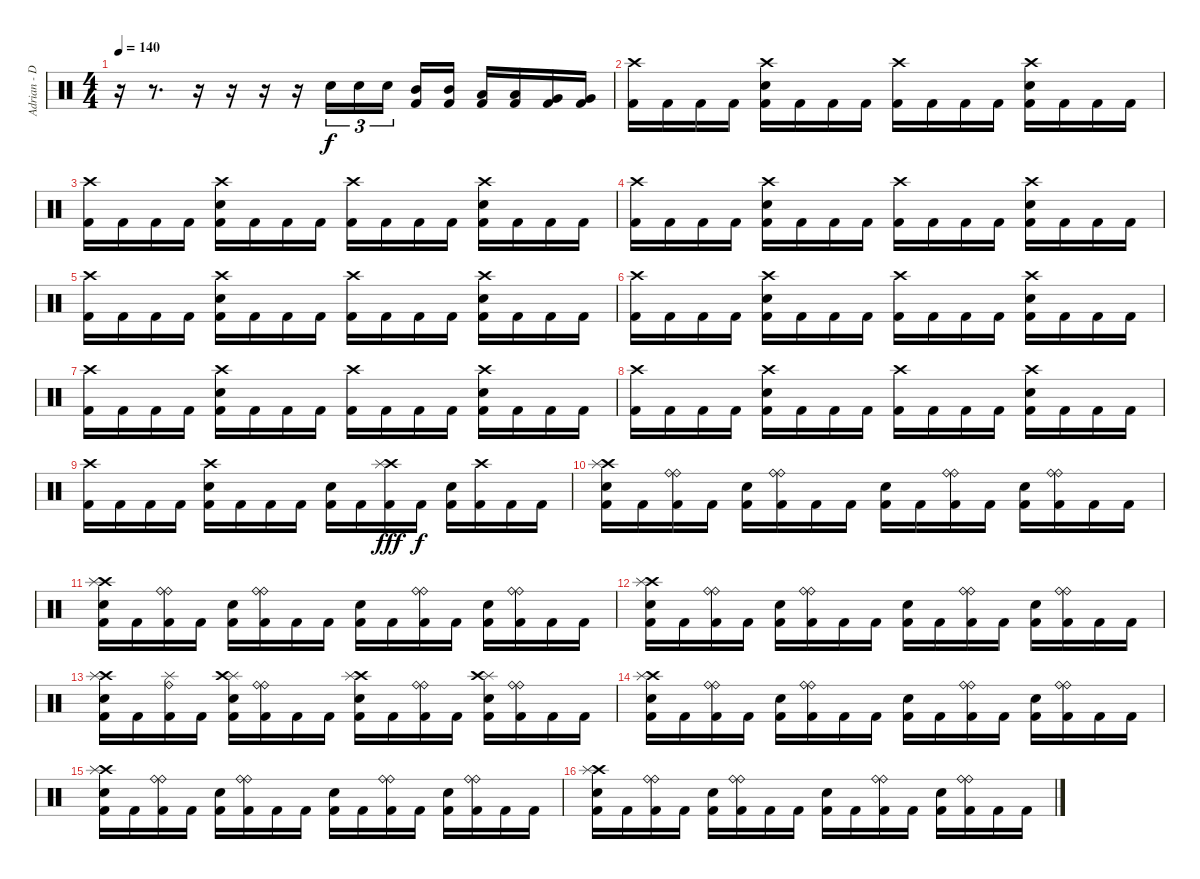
\track ("Adrian - Drums" "Adrian - D") {instrument percussion}
\staff {score}
\articulation defaults
\ts (4 4)
\tempo 140
\clef neutral
\ks c
r.16{dy f} r.8{d} r.16 r.16 r.16 r.16 "Electric Snare (hit)".16{tu (3 2)} "Electric Snare (hit)".16{tu (3 2)} "Electric Snare (hit)".16{tu (3 2)} ("Mid Tom (hit)" "Kick (hit) 2").16 ("Mid Tom (hit)" "Kick (hit) 2").16 ("Low Tom (hit)" "Kick (hit) 2").16 ("Low Tom (hit)" "Kick (hit) 2").16 ("Very Low Tom (hit)" "Kick (hit) 2").16 ("Very Low Tom (hit)" "Kick (hit) 2").16 |
("Crash high (hit)" "Kick (hit) 2").16 "Kick (hit) 2".16 "Kick (hit) 2".16 "Kick (hit) 2".16 ("Crash high (hit)" "Electric Snare (hit)" "Kick (hit) 2").16 "Kick (hit) 2".16 "Kick (hit) 2".16 "Kick (hit) 2".16 ("Crash high (hit)" "Kick (hit) 2").16 "Kick (hit) 2".16 "Kick (hit) 2".16 "Kick (hit) 2".16 ("Crash high (hit)" "Electric Snare (hit)" "Kick (hit) 2").16 "Kick (hit) 2".16 "Kick (hit) 2".16 "Kick (hit) 2".16 |
("Crash high (hit)" "Kick (hit) 2").16 "Kick (hit) 2".16 "Kick (hit) 2".16 "Kick (hit) 2".16 ("Crash high (hit)" "Electric Snare (hit)" "Kick (hit) 2").16 "Kick (hit) 2".16 "Kick (hit) 2".16 "Kick (hit) 2".16 ("Crash high (hit)" "Kick (hit) 2").16 "Kick (hit) 2".16 "Kick (hit) 2".16 "Kick (hit) 2".16 ("Crash high (hit)" "Electric Snare (hit)" "Kick (hit) 2").16 "Kick (hit) 2".16 "Kick (hit) 2".16 "Kick (hit) 2".16 |
("Crash high (hit)" "Kick (hit) 2").16 "Kick (hit) 2".16 "Kick (hit) 2".16 "Kick (hit) 2".16 ("Crash high (hit)" "Electric Snare (hit)" "Kick (hit) 2").16 "Kick (hit) 2".16 "Kick (hit) 2".16 "Kick (hit) 2".16 ("Crash high (hit)" "Kick (hit) 2").16 "Kick (hit) 2".16 "Kick (hit) 2".16 "Kick (hit) 2".16 ("Crash high (hit)" "Electric Snare (hit)" "Kick (hit) 2").16 "Kick (hit) 2".16 "Kick (hit) 2".16 "Kick (hit) 2".16 |
("Crash high (hit)" "Kick (hit) 2").16 "Kick (hit) 2".16 "Kick (hit) 2".16 "Kick (hit) 2".16 ("Crash high (hit)" "Electric Snare (hit)" "Kick (hit) 2").16 "Kick (hit) 2".16 "Kick (hit) 2".16 "Kick (hit) 2".16 ("Crash high (hit)" "Kick (hit) 2").16 "Kick (hit) 2".16 "Kick (hit) 2".16 "Kick (hit) 2".16 ("Crash high (hit)" "Electric Snare (hit)" "Kick (hit) 2").16 "Kick (hit) 2".16 "Kick (hit) 2".16 "Kick (hit) 2".16 |
("Crash high (hit)" "Kick (hit) 2").16 "Kick (hit) 2".16 "Kick (hit) 2".16 "Kick (hit) 2".16 ("Crash high (hit)" "Electric Snare (hit)" "Kick (hit) 2").16 "Kick (hit) 2".16 "Kick (hit) 2".16 "Kick (hit) 2".16 ("Crash high (hit)" "Kick (hit) 2").16 "Kick (hit) 2".16 "Kick (hit) 2".16 "Kick (hit) 2".16 ("Crash high (hit)" "Electric Snare (hit)" "Kick (hit) 2").16 "Kick (hit) 2".16 "Kick (hit) 2".16 "Kick (hit) 2".16 |
("Crash high (hit)" "Kick (hit) 2").16 "Kick (hit) 2".16 "Kick (hit) 2".16 "Kick (hit) 2".16 ("Crash high (hit)" "Electric Snare (hit)" "Kick (hit) 2").16 "Kick (hit) 2".16 "Kick (hit) 2".16 "Kick (hit) 2".16 ("Crash high (hit)" "Kick (hit) 2").16 "Kick (hit) 2".16 "Kick (hit) 2".16 "Kick (hit) 2".16 ("Crash high (hit)" "Electric Snare (hit)" "Kick (hit) 2").16 "Kick (hit) 2".16 "Kick (hit) 2".16 "Kick (hit) 2".16 |
("Crash high (hit)" "Kick (hit) 2").16 "Kick (hit) 2".16 "Kick (hit) 2".16 "Kick (hit) 2".16 ("Crash high (hit)" "Electric Snare (hit)" "Kick (hit) 2").16 "Kick (hit) 2".16 "Kick (hit) 2".16 "Kick (hit) 2".16 ("Crash high (hit)" "Kick (hit) 2").16 "Kick (hit) 2".16 "Kick (hit) 2".16 "Kick (hit) 2".16 ("Crash high (hit)" "Electric Snare (hit)" "Kick (hit) 2").16 "Kick (hit) 2".16 "Kick (hit) 2".16 "Kick (hit) 2".16 |
("Crash high (hit)" "Kick (hit) 2").16 "Kick (hit) 2".16 "Kick (hit) 2".16 "Kick (hit) 2".16 ("Crash high (hit)" "Electric Snare (hit)" "Kick (hit) 2").16 "Kick (hit) 2".16 "Kick (hit) 2".16 "Kick (hit) 2".16 ("Electric Snare (hit)" "Kick (hit) 2").16 "Kick (hit) 2".16 ("Crash high (hit)" "Splash (hit)" "Kick (hit) 2").16{dy fff} "Kick (hit) 2".16{dy f} ("Electric Snare (hit)" "Kick (hit) 2").16 ("Crash high (hit)" "Kick (hit) 2").16 "Kick (hit) 2".16 "Kick (hit) 2".16 |
("Crash high (hit)" "Splash (hit)" "Electric Snare (hit)" "Kick (hit) 2").16 "Kick (hit) 2".16 ("Ride (bell)" "Ride (bell)" "Kick (hit) 2").16 "Kick (hit) 2".16 ("Electric Snare (hit)" "Kick (hit) 2").16 ("Ride (bell)" "Ride (bell)" "Kick (hit) 2").16 "Kick (hit) 2".16 "Kick (hit) 2".16 ("Electric Snare (hit)" "Kick (hit) 2").16 "Kick (hit) 2".16 ("Ride (bell)" "Ride (bell)" "Kick (hit) 2").16 "Kick (hit) 2".16 ("Electric Snare (hit)" "Kick (hit) 2").16 ("Ride (bell)" "Ride (bell)" "Kick (hit) 2").16 "Kick (hit) 2".16 "Kick (hit) 2".16 |
("Crash high (hit)" "Splash (hit)" "Electric Snare (hit)" "Kick (hit) 2").16 "Kick (hit) 2".16 ("Ride (bell)" "Ride (bell)" "Kick (hit) 2").16 "Kick (hit) 2".16 ("Electric Snare (hit)" "Kick (hit) 2").16 ("Ride (bell)" "Ride (bell)" "Kick (hit) 2").16 "Kick (hit) 2".16 "Kick (hit) 2".16 ("Electric Snare (hit)" "Kick (hit) 2").16 "Kick (hit) 2".16 ("Ride (bell)" "Ride (bell)" "Kick (hit) 2").16 "Kick (hit) 2".16 ("Electric Snare (hit)" "Kick (hit) 2").16 ("Ride (bell)" "Ride (bell)" "Kick (hit) 2").16 "Kick (hit) 2".16 "Kick (hit) 2".16 |
("Crash high (hit)" "Splash (hit)" "Electric Snare (hit)" "Kick (hit) 2").16 "Kick (hit) 2".16 ("Ride (bell)" "Ride (bell)" "Kick (hit) 2").16 "Kick (hit) 2".16 ("Electric Snare (hit)" "Kick (hit) 2").16 ("Ride (bell)" "Ride (bell)" "Kick (hit) 2").16 "Kick (hit) 2".16 "Kick (hit) 2".16 ("Electric Snare (hit)" "Kick (hit) 2").16 "Kick (hit) 2".16 ("Ride (bell)" "Ride (bell)" "Kick (hit) 2").16 "Kick (hit) 2".16 ("Electric Snare (hit)" "Kick (hit) 2").16 ("Ride (bell)" "Ride (bell)" "Kick (hit) 2").16 "Kick (hit) 2".16 "Kick (hit) 2".16 |
("Crash high (hit)" "Splash (hit)" "Electric Snare (hit)" "Kick (hit) 2").16 "Kick (hit) 2".16 ("Splash (hit)" "Ride (bell)" "Kick (hit) 2").16 "Kick (hit) 2".16 ("Splash (hit)" "Crash high (hit)" "Electric Snare (hit)" "Kick (hit) 2").16 ("Ride (bell)" "Ride (bell)" "Kick (hit) 2").16 "Kick (hit) 2".16 "Kick (hit) 2".16 ("Crash high (hit)" "Splash (hit)" "Electric Snare (hit)" "Kick (hit) 2").16 "Kick (hit) 2".16 ("Ride (bell)" "Ride (bell)" "Kick (hit) 2").16 "Kick (hit) 2".16 ("Splash (hit)" "Crash high (hit)" "Electric Snare (hit)" "Kick (hit) 2").16 ("Ride (bell)" "Ride (bell)" "Kick (hit) 2").16 "Kick (hit) 2".16 "Kick (hit) 2".16 |
("Crash high (hit)" "Splash (hit)" "Electric Snare (hit)" "Kick (hit) 2").16 "Kick (hit) 2".16 ("Ride (bell)" "Ride (bell)" "Kick (hit) 2").16 "Kick (hit) 2".16 ("Electric Snare (hit)" "Kick (hit) 2").16 ("Ride (bell)" "Ride (bell)" "Kick (hit) 2").16 "Kick (hit) 2".16 "Kick (hit) 2".16 ("Electric Snare (hit)" "Kick (hit) 2").16 "Kick (hit) 2".16 ("Ride (bell)" "Ride (bell)" "Kick (hit) 2").16 "Kick (hit) 2".16 ("Electric Snare (hit)" "Kick (hit) 2").16 ("Ride (bell)" "Ride (bell)" "Kick (hit) 2").16 "Kick (hit) 2".16 "Kick (hit) 2".16 |
("Crash high (hit)" "Splash (hit)" "Electric Snare (hit)" "Kick (hit) 2").16 "Kick (hit) 2".16 ("Ride (bell)" "Ride (bell)" "Kick (hit) 2").16 "Kick (hit) 2".16 ("Electric Snare (hit)" "Kick (hit) 2").16 ("Ride (bell)" "Ride (bell)" "Kick (hit) 2").16 "Kick (hit) 2".16 "Kick (hit) 2".16 ("Electric Snare (hit)" "Kick (hit) 2").16 "Kick (hit) 2".16 ("Ride (bell)" "Ride (bell)" "Kick (hit) 2").16 "Kick (hit) 2".16 ("Electric Snare (hit)" "Kick (hit) 2").16 ("Ride (bell)" "Ride (bell)" "Kick (hit) 2").16 "Kick (hit) 2".16 "Kick (hit) 2".16 |
("Crash high (hit)" "Splash (hit)" "Electric Snare (hit)" "Kick (hit) 2").16 "Kick (hit) 2".16 ("Ride (bell)" "Ride (bell)" "Kick (hit) 2").16 "Kick (hit) 2".16 ("Electric Snare (hit)" "Kick (hit) 2").16 ("Ride (bell)" "Ride (bell)" "Kick (hit) 2").16 "Kick (hit) 2".16 "Kick (hit) 2".16 ("Electric Snare (hit)" "Kick (hit) 2").16 "Kick (hit) 2".16 ("Ride (bell)" "Ride (bell)" "Kick (hit) 2").16 "Kick (hit) 2".16 ("Electric Snare (hit)" "Kick (hit) 2").16 ("Ride (bell)" "Ride (bell)" "Kick (hit) 2").16 "Kick (hit) 2".16 "Kick (hit) 2".16
